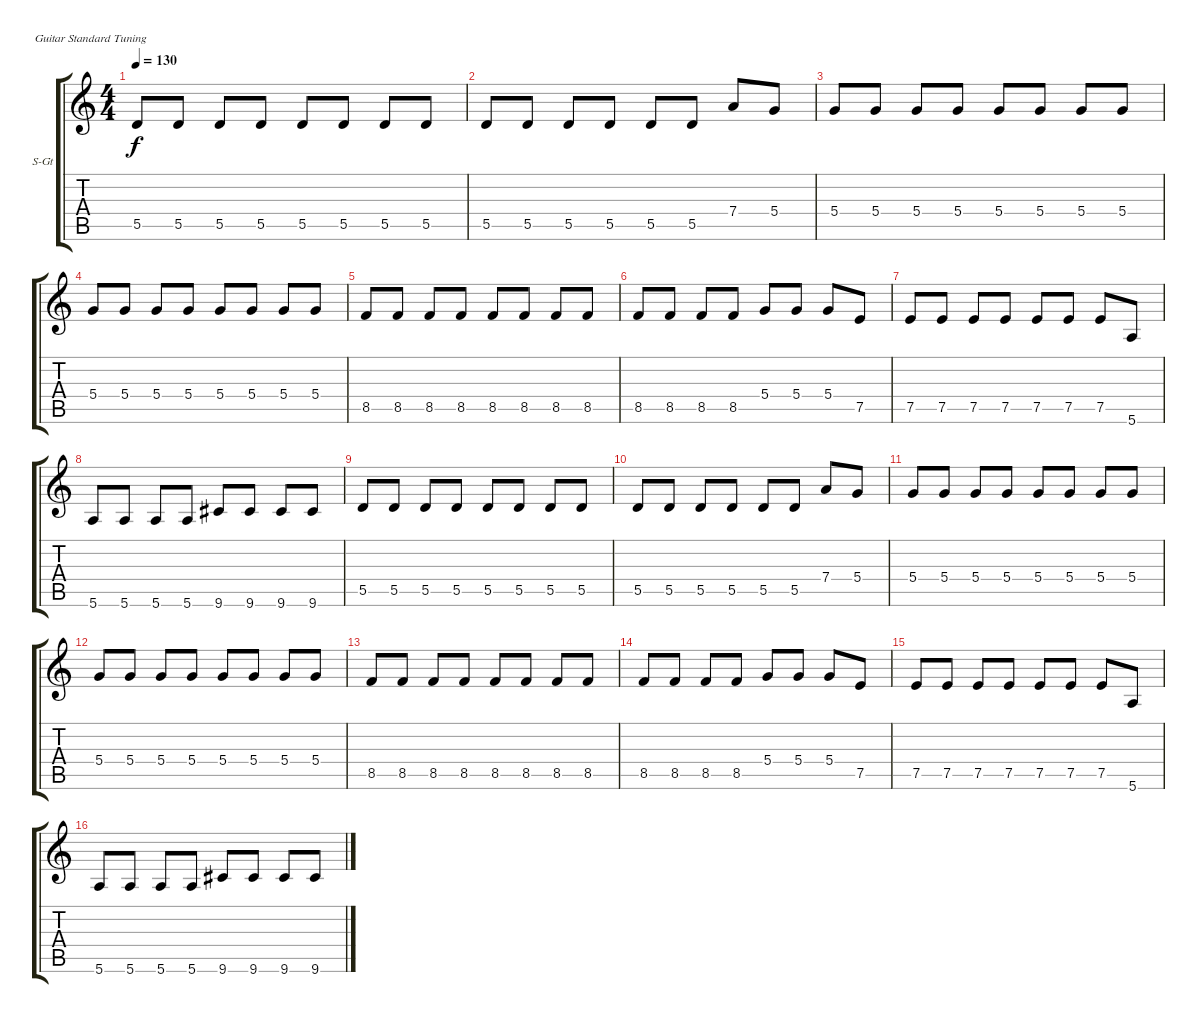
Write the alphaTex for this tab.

\bracketExtendMode groupsimilarinstruments
\firstSystemTrackNameOrientation horizontal
\otherSystemsTrackNameOrientation horizontal
\track ("Track 1" "S-Gt") {instrument acousticguitarsteel}
\staff {score tabs}
\tuning (E4 B3 G3 D3 A2 E2)
\ts (4 4)
\tempo 130
\clef g2
\ks c
5.5.8{dy f} 5.5.8 5.5.8 5.5.8 5.5.8 5.5.8 5.5.8 5.5.8 |
5.5.8 5.5.8 5.5.8 5.5.8 5.5.8 5.5.8 7.4.8 5.4.8 |
5.4.8 5.4.8 5.4.8 5.4.8 5.4.8 5.4.8 5.4.8 5.4.8 |
5.4.8 5.4.8 5.4.8 5.4.8 5.4.8 5.4.8 5.4.8 5.4.8 |
8.5.8 8.5.8 8.5.8 8.5.8 8.5.8 8.5.8 8.5.8 8.5.8 |
8.5.8 8.5.8 8.5.8 8.5.8 5.4.8 5.4.8 5.4.8 7.5.8 |
7.5.8 7.5.8 7.5.8 7.5.8 7.5.8 7.5.8 7.5.8 5.6.8 |
5.6.8 5.6.8 5.6.8 5.6.8 9.6.8 9.6.8 9.6.8 9.6.8 |
5.5.8 5.5.8 5.5.8 5.5.8 5.5.8 5.5.8 5.5.8 5.5.8 |
5.5.8 5.5.8 5.5.8 5.5.8 5.5.8 5.5.8 7.4.8 5.4.8 |
5.4.8 5.4.8 5.4.8 5.4.8 5.4.8 5.4.8 5.4.8 5.4.8 |
5.4.8 5.4.8 5.4.8 5.4.8 5.4.8 5.4.8 5.4.8 5.4.8 |
8.5.8 8.5.8 8.5.8 8.5.8 8.5.8 8.5.8 8.5.8 8.5.8 |
8.5.8 8.5.8 8.5.8 8.5.8 5.4.8 5.4.8 5.4.8 7.5.8 |
7.5.8 7.5.8 7.5.8 7.5.8 7.5.8 7.5.8 7.5.8 5.6.8 |
5.6.8 5.6.8 5.6.8 5.6.8 9.6.8 9.6.8 9.6.8 9.6.8
